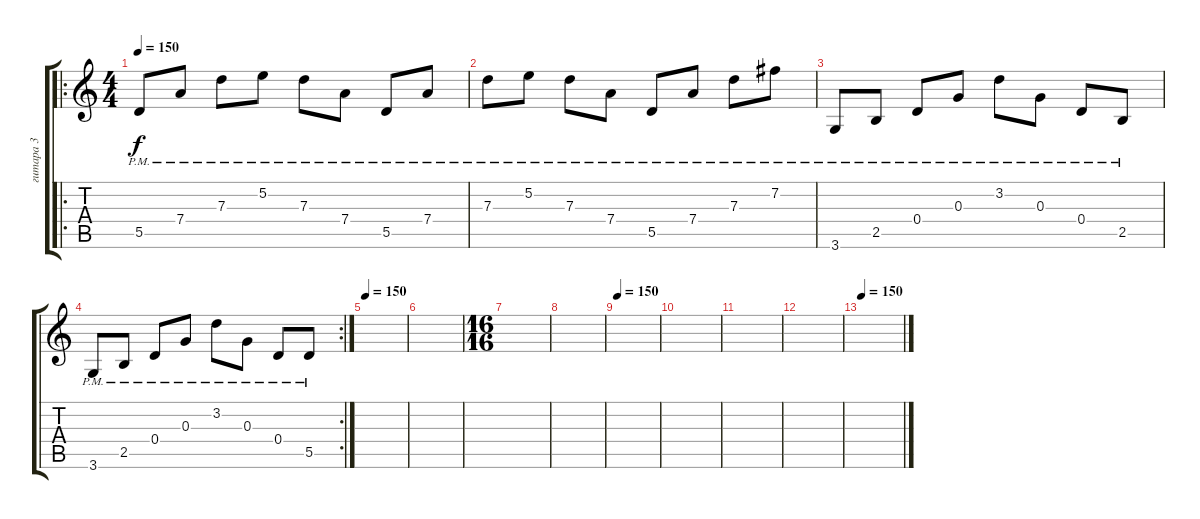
\track ("гитара 3" "гитара 3") {instrument overdrivenguitar}
\staff {score tabs}
\tuning (E4 B3 G3 D3 A2 E2) {hide}
\ro
\ts (4 4)
\tempo 150
\clef g2
\ks c
5.5{pm}.8{dy f} 7.4{pm}.8 7.3{pm}.8 5.2{pm}.8 7.3{pm}.8 7.4{pm}.8 5.5{pm}.8 7.4{pm}.8 |
7.3{pm}.8 5.2{pm}.8 7.3{pm}.8 7.4{pm}.8 5.5{pm}.8 7.4{pm}.8 7.3{pm}.8 7.2{pm}.8 |
3.6{pm}.8 2.5{pm}.8 0.4{pm}.8 0.3{pm}.8 3.2{pm}.8 0.3{pm}.8 0.4{pm}.8 2.5{pm}.8 |
\rc 2
3.6{pm}.8 2.5{pm}.8 0.4{pm}.8 0.3{pm}.8 3.2{pm}.8 0.3{pm}.8 0.4{pm}.8 5.5{pm}.8 |
\tempo 150
|
|
\ts (16 16)
|
|
\tempo 150
|
|
|
|
\tempo 150
